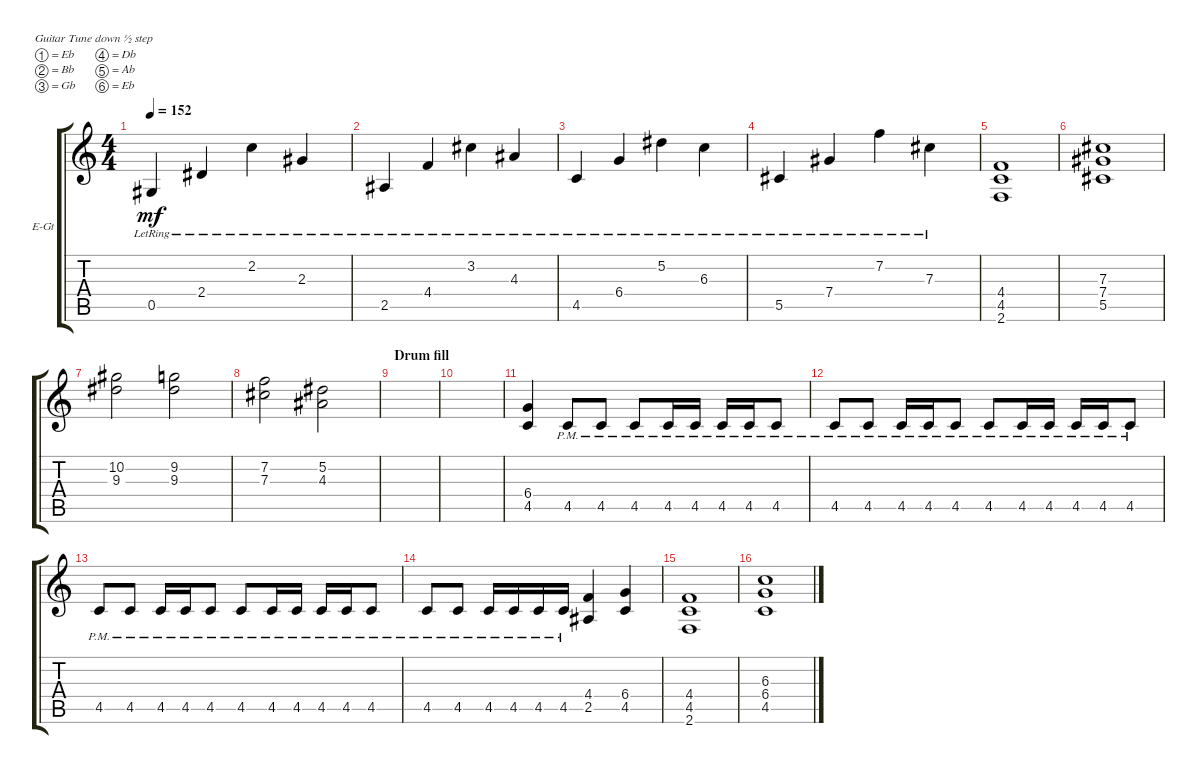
\bracketExtendMode groupsimilarinstruments
\firstSystemTrackNameOrientation horizontal
\otherSystemsTrackNameOrientation horizontal
\track ("Electric Guitar" "E-Gt") {instrument overdrivenguitar}
\staff {score tabs}
\tuning (Eb4 Bb3 Gb3 Db3 Ab2 Eb2)
\ts (4 4)
\tempo 152
\clef g2
\scale
0.333333
\ks c
0.5{lr}.4{dy mf} 2.4{lr}.4 2.2{lr}.4 2.3{lr}.4 |
\scale
0.333333 2.5{lr}.4 4.4{lr}.4 3.2{lr}.4 4.3{lr}.4 |
\scale
0.333333 4.5{lr}.4 6.4{lr}.4 5.2{lr}.4 6.3{lr}.4 |
\scale
0.333333 5.5{lr}.4 7.4{lr}.4 7.2{lr}.4 7.3{lr}.4 |
\scale
0.333333 (2.6 4.5 4.4).1 |
\scale
0.333333 (5.5 7.4 7.3).1 |
\scale
0.333333 (9.3 10.2).2 (9.3 9.2).2 |
\scale
0.333333 (7.3 7.2).2 (4.3 5.2).2 |
\section ("" "Drum fill")
\scale
0.333333 |
\scale
0.333333 |
\scale
0.333333 (4.5 6.4).4 4.5{pm}.8 4.5{pm}.8 4.5{pm}.8 4.5{pm}.16 4.5{pm}.16 4.5{pm}.16 4.5{pm}.16 4.5{pm}.8 |
\scale
0.333333 4.5{pm}.8 4.5{pm}.8 4.5{pm}.16 4.5{pm}.16 4.5{pm}.8 4.5{pm}.8 4.5{pm}.16 4.5{pm}.16 4.5{pm}.16 4.5{pm}.16 4.5{pm}.8 |
\scale
0.333333 4.5{pm}.8 4.5{pm}.8 4.5{pm}.16 4.5{pm}.16 4.5{pm}.8 4.5{pm}.8 4.5{pm}.16 4.5{pm}.16 4.5{pm}.16 4.5{pm}.16 4.5{pm}.8 |
\scale
0.333333 4.5{pm}.8 4.5{pm}.8 4.5{pm}.16 4.5{pm}.16 4.5{pm}.16 4.5{pm}.16 (2.5 4.4).4 (4.5 6.4).4 |
\scale
0.333333 (2.6 4.5 4.4).1 |
\scale
0.333333 (4.5 6.4 6.3).1
